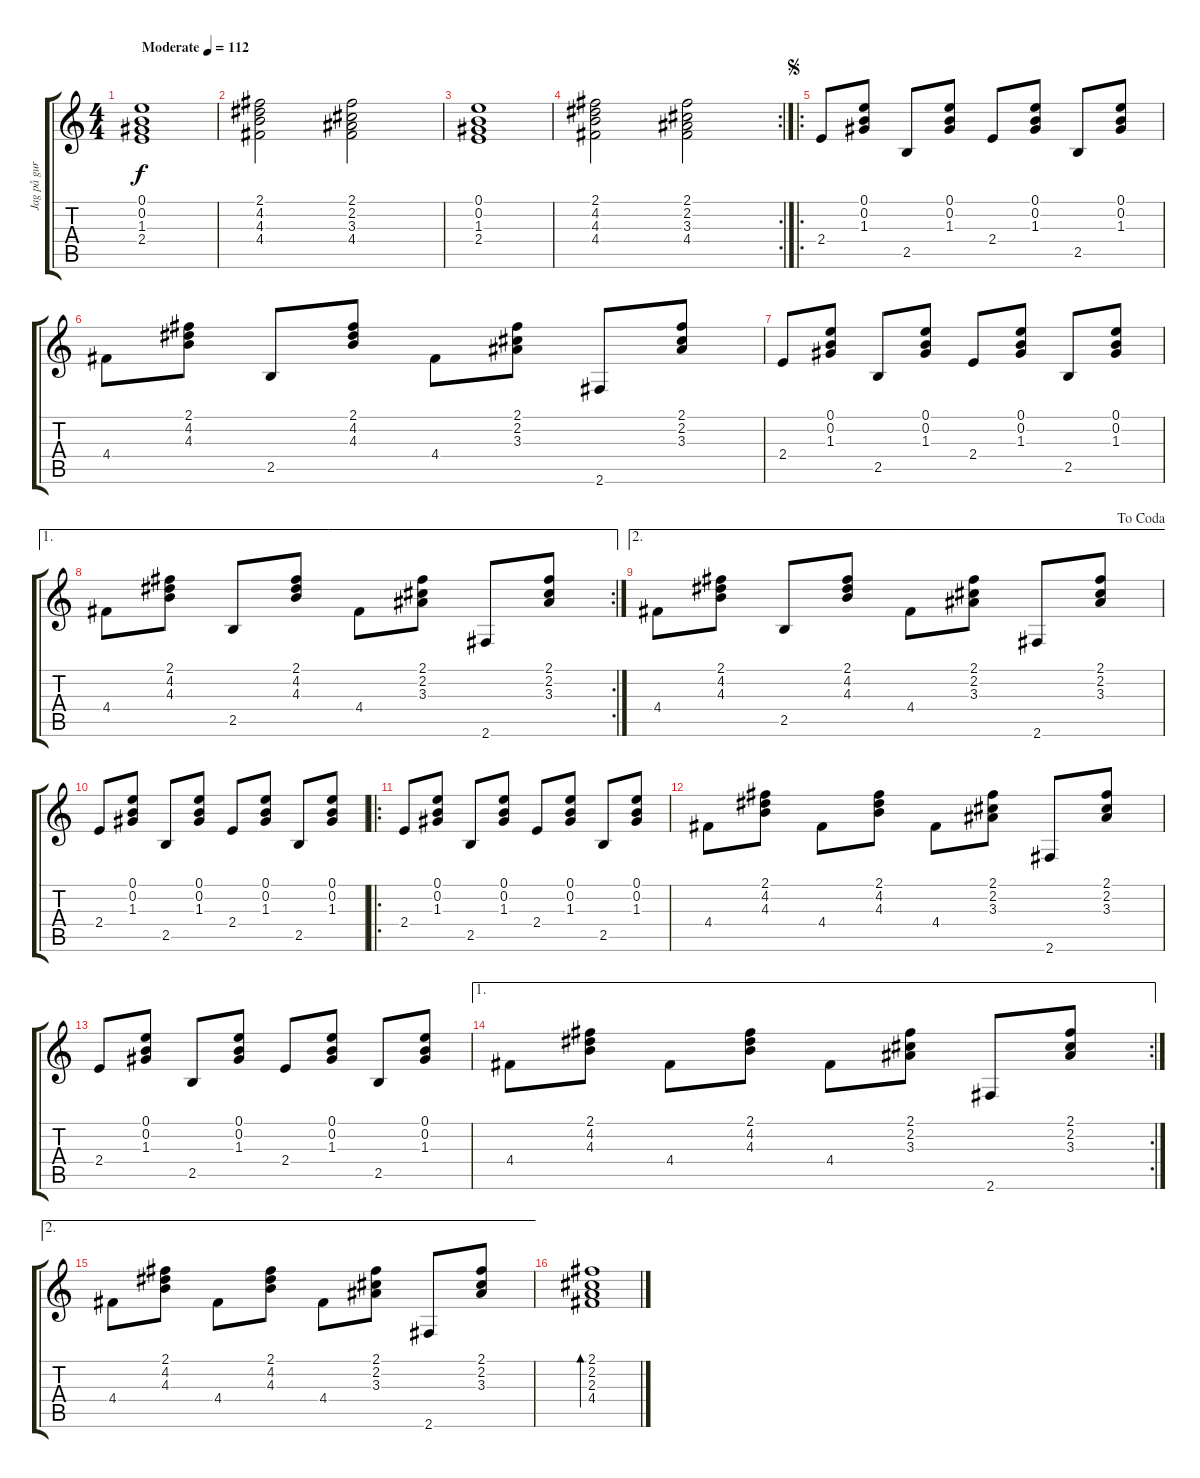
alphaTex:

\track ("Jag på gurajävel" "Jag på gur") {instrument acousticguitarsteel}
\staff {score tabs}
\tuning (E4 B3 G3 D3 A2 E2) {hide}
\ts (4 4)
\tempo (112 "Moderate")
\clef g2
\ks c
(0.1 0.2 1.3 2.4).1{dy f instrument acousticguitarsteel} |
(2.1 4.2 4.3 4.4).2 (2.1 2.2 3.3 4.4).2 |
(0.1 0.2 1.3 2.4).1 |
\rc 2
(2.1 4.2 4.3 4.4).2 (2.1 2.2 3.3 4.4).2 |
\ro
\jump segno
2.4.8 (0.1 0.2 1.3).8 2.5.8 (0.1 0.2 1.3).8 2.4.8 (0.1 0.2 1.3).8 2.5.8 (0.1 0.2 1.3).8 |
4.4.8 (2.1 4.2 4.3).8 2.5.8 (2.1 4.2 4.3).8 4.4.8 (2.1 2.2 3.3).8 2.6.8 (2.1 2.2 3.3).8 |
2.4.8 (0.1 0.2 1.3).8 2.5.8 (0.1 0.2 1.3).8 2.4.8 (0.1 0.2 1.3).8 2.5.8 (0.1 0.2 1.3).8 |
\ae 1
\rc 2
4.4.8 (2.1 4.2 4.3).8 2.5.8 (2.1 4.2 4.3).8 4.4.8 (2.1 2.2 3.3).8 2.6.8 (2.1 2.2 3.3).8 |
\ae 2
\jump dacoda
4.4.8 (2.1 4.2 4.3).8 2.5.8 (2.1 4.2 4.3).8 4.4.8 (2.1 2.2 3.3).8 2.6.8 (2.1 2.2 3.3).8 |
2.4.8 (0.1 0.2 1.3).8 2.5.8 (0.1 0.2 1.3).8 2.4.8 (0.1 0.2 1.3).8 2.5.8 (0.1 0.2 1.3).8 |
\ro
2.4.8 (0.1 0.2 1.3).8 2.5.8 (0.1 0.2 1.3).8 2.4.8 (0.1 0.2 1.3).8 2.5.8 (0.1 0.2 1.3).8 |
4.4.8 (2.1 4.2 4.3).8 4.4.8 (2.1 4.2 4.3).8 4.4.8 (2.1 2.2 3.3).8 2.6.8 (2.1 2.2 3.3).8 |
2.4.8 (0.1 0.2 1.3).8 2.5.8 (0.1 0.2 1.3).8 2.4.8 (0.1 0.2 1.3).8 2.5.8 (0.1 0.2 1.3).8 |
\ae 1
\rc 2
4.4.8 (2.1 4.2 4.3).8 4.4.8 (2.1 4.2 4.3).8 4.4.8 (2.1 2.2 3.3).8 2.6.8 (2.1 2.2 3.3).8 |
\ae 2
4.4.8 (2.1 4.2 4.3).8 4.4.8 (2.1 4.2 4.3).8 4.4.8 (2.1 2.2 3.3).8 2.6.8 (2.1 2.2 3.3).8 |
(2.1 2.2 2.3 4.4).1{bd 480}
